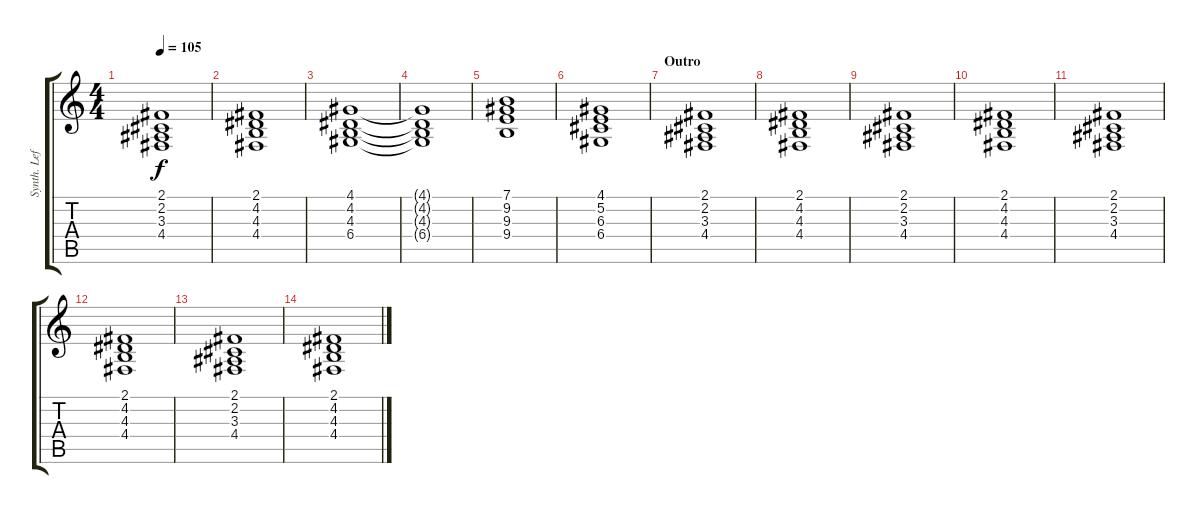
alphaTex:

\track ("Synth. Left" "Synth. Lef") {instrument pad3polysynth}
\staff {score tabs}
\tuning (E4 B3 G3 D3 A2 E2) {hide}
\ts (4 4)
\tempo 105
\clef g2
\ks c
(2.1 2.2 3.3 4.4).1{dy f} |
(2.1 4.2 4.3 4.4).1 |
(4.1 4.2 4.3 6.4).1 |
(4.1{t} 4.2{t} 4.3{t} 6.4{t}).1 |
(7.1 9.2 9.3 9.4).1 |
(4.1 5.2 6.3 6.4).1 |
\section ("" "Outro")
(2.1 2.2 3.3 4.4).1 |
(2.1 4.2 4.3 4.4).1 |
(2.1 2.2 3.3 4.4).1 |
(2.1 4.2 4.3 4.4).1 |
(2.1 2.2 3.3 4.4).1 |
(2.1 4.2 4.3 4.4).1 |
(2.1 2.2 3.3 4.4).1 |
(2.1 4.2 4.3 4.4).1
